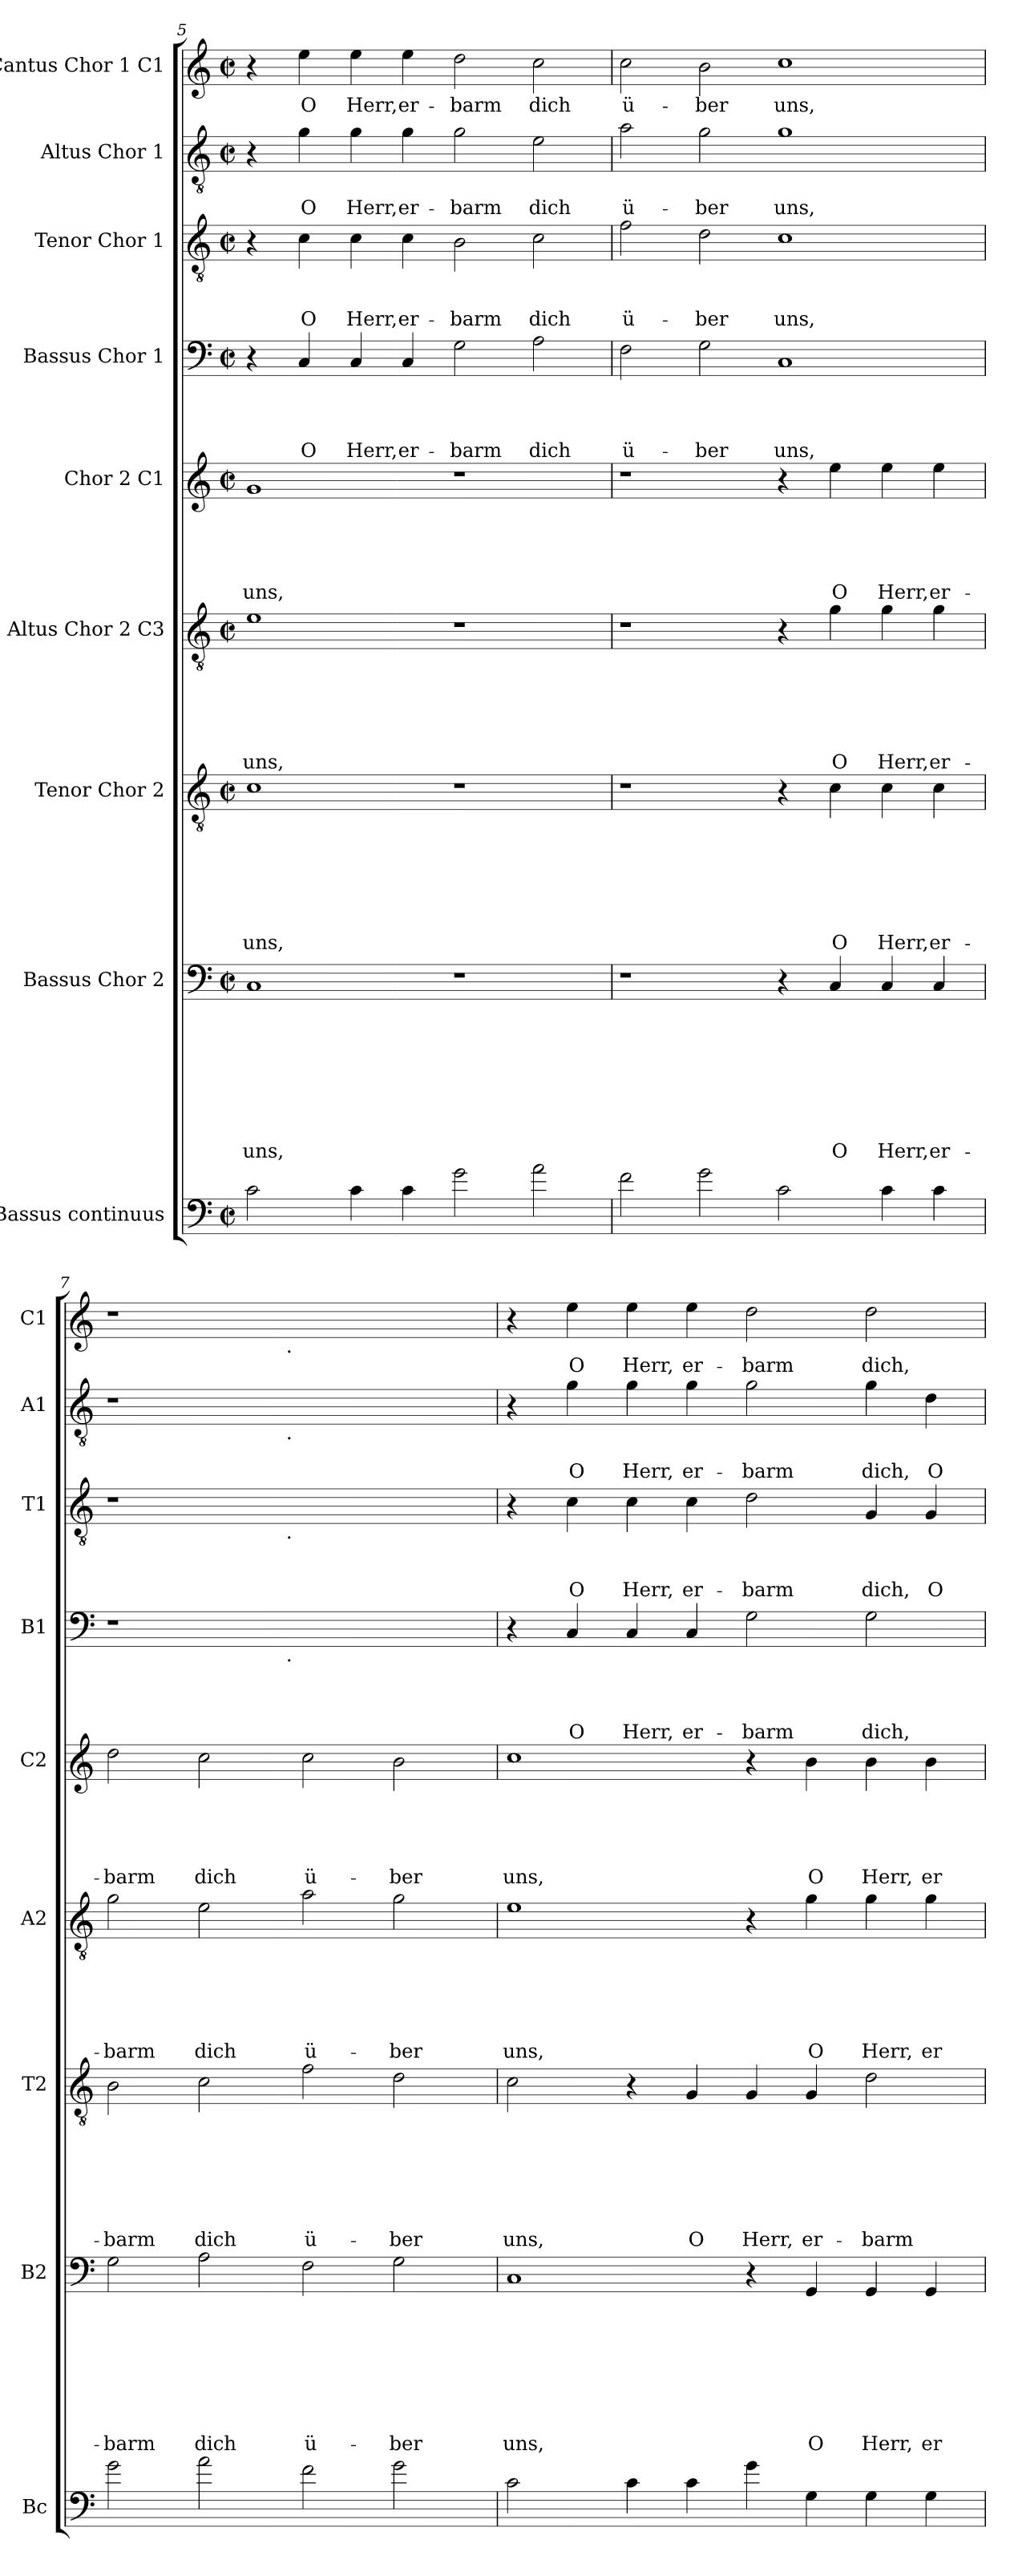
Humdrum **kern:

**kern	**kern	**text	**text	**text	**text	**text	**text	**text	**text	**kern	**text	**text	**text	**text	**text	**text	**text	**kern	**text	**text	**text	**text	**text	**text	**kern	**text	**text	**text	**text	**text	**kern	**text	**text	**text	**text	**kern	**text	**text	**text	**kern	**text	**text	**kern	**text
*part9	*part8	*part8	*part8	*part8	*part8	*part8	*part8	*part8	*part8	*part7	*part7	*part7	*part7	*part7	*part7	*part7	*part7	*part6	*part6	*part6	*part6	*part6	*part6	*part6	*part5	*part5	*part5	*part5	*part5	*part5	*part4	*part4	*part4	*part4	*part4	*part3	*part3	*part3	*part3	*part2	*part2	*part2	*part1	*part1
*staff9	*staff8	*staff8	*staff8	*staff8	*staff8	*staff8	*staff8	*staff8	*staff8	*staff7	*staff7	*staff7	*staff7	*staff7	*staff7	*staff7	*staff7	*staff6	*staff6	*staff6	*staff6	*staff6	*staff6	*staff6	*staff5	*staff5	*staff5	*staff5	*staff5	*staff5	*staff4	*staff4	*staff4	*staff4	*staff4	*staff3	*staff3	*staff3	*staff3	*staff2	*staff2	*staff2	*staff1	*staff1
*I"Bassus continuus	*I"Bassus Chor 2	*	*	*	*	*	*	*	*	*I"Tenor Chor 2	*	*	*	*	*	*	*	*I"Altus Chor 2 C3	*	*	*	*	*	*	*I"Chor 2 C1	*	*	*	*	*	*I"Bassus Chor 1	*	*	*	*	*I"Tenor Chor 1	*	*	*	*I"Altus Chor 1	*	*	*I"Cantus Chor 1 C1	*
*I'Bc	*I'B2	*	*	*	*	*	*	*	*	*I'T2	*	*	*	*	*	*	*	*I'A2	*	*	*	*	*	*	*I'C2	*	*	*	*	*	*I'B1	*	*	*	*	*I'T1	*	*	*	*I'A1	*	*	*I'C1	*
*clefF4	*clefF4	*	*	*	*	*	*	*	*	*clefGv2	*	*	*	*	*	*	*	*clefGv2	*	*	*	*	*	*	*clefG2	*	*	*	*	*	*clefF4	*	*	*	*	*clefGv2	*	*	*	*clefGv2	*	*	*clefG2	*
*ITrd7c12	*	*	*	*	*	*	*	*	*	*	*	*	*	*	*	*	*	*	*	*	*	*	*	*	*	*	*	*	*	*	*	*	*	*	*	*	*	*	*	*	*	*	*	*
*k[]	*k[]	*	*	*	*	*	*	*	*	*k[]	*	*	*	*	*	*	*	*k[]	*	*	*	*	*	*	*k[]	*	*	*	*	*	*k[]	*	*	*	*	*k[]	*	*	*	*k[]	*	*	*k[]	*
*C:	*C:	*	*	*	*	*	*	*	*	*C:	*	*	*	*	*	*	*	*C:	*	*	*	*	*	*	*C:	*	*	*	*	*	*C:	*	*	*	*	*C:	*	*	*	*C:	*	*	*C:	*
*M2/2	*M2/2	*	*	*	*	*	*	*	*	*M2/2	*	*	*	*	*	*	*	*M2/2	*	*	*	*	*	*	*M2/2	*	*	*	*	*	*M2/2	*	*	*	*	*M2/2	*	*	*	*M2/2	*	*	*M2/2	*
*met(c|)	*met(c|)	*	*	*	*	*	*	*	*	*met(c|)	*	*	*	*	*	*	*	*met(c|)	*	*	*	*	*	*	*met(c|)	*	*	*	*	*	*met(c|)	*	*	*	*	*met(c|)	*	*	*	*met(c|)	*	*	*met(c|)	*
=5	=5	=5	=5	=5	=5	=5	=5	=5	=5	=5	=5	=5	=5	=5	=5	=5	=5	=5	=5	=5	=5	=5	=5	=5	=5	=5	=5	=5	=5	=5	=5	=5	=5	=5	=5	=5	=5	=5	=5	=5	=5	=5	=5	=5
!	!	!	!	!	!	!	!	!	!LO:LY:b	!	!	!	!	!	!	!	!LO:LY:b	!	!	!	!	!	!	!LO:LY:b	!	!	!	!	!	!LO:LY:b	!	!	!	!	!	!	!	!	!	!	!	!	!	!
2C\	1C	.	.	.	.	.	.	.	uns,	1c	.	.	.	.	.	.	uns,	1e	.	.	.	.	.	uns,	1g	.	.	.	.	uns,	4r	.	.	.	.	4r	.	.	.	4r	.	.	4r	.
!	!	!	!	!	!	!	!	!	!	!	!	!	!	!	!	!	!	!	!	!	!	!	!	!	!	!	!	!	!	!	!	!	!	!	!LO:LY:b	!	!	!	!LO:LY:b	!	!	!LO:LY:b	!	!LO:LY:b
.	.	.	.	.	.	.	.	.	.	.	.	.	.	.	.	.	.	.	.	.	.	.	.	.	.	.	.	.	.	.	4C/	.	.	.	O	4c\	.	.	O	4g\	.	O	4ee\	O
!	!	!	!	!	!	!	!	!	!	!	!	!	!	!	!	!	!	!	!	!	!	!	!	!	!	!	!	!	!	!	!	!	!	!	!LO:LY:b	!	!	!	!LO:LY:b	!	!	!LO:LY:b	!	!LO:LY:b
4C\	.	.	.	.	.	.	.	.	.	.	.	.	.	.	.	.	.	.	.	.	.	.	.	.	.	.	.	.	.	.	4C/	.	.	.	Herr,	4c\	.	.	Herr,	4g\	.	Herr,	4ee\	Herr,
!	!	!	!	!	!	!	!	!	!	!	!	!	!	!	!	!	!	!	!	!	!	!	!	!	!	!	!	!	!	!	!	!	!	!	!LO:LY:b	!	!	!	!LO:LY:b	!	!	!LO:LY:b	!	!LO:LY:b
4C\	.	.	.	.	.	.	.	.	.	.	.	.	.	.	.	.	.	.	.	.	.	.	.	.	.	.	.	.	.	.	4C/	.	.	.	er-	4c\	.	.	er-	4g\	.	er-	4ee\	er-
!	!	!	!	!	!	!	!	!	!	!	!	!	!	!	!	!	!	!	!	!	!	!	!	!	!	!	!	!	!	!	!	!	!	!	!LO:LY:b	!	!	!	!LO:LY:b	!	!	!LO:LY:b	!	!LO:LY:b
2G\	1r	.	.	.	.	.	.	.	.	1r	.	.	.	.	.	.	.	1r	.	.	.	.	.	.	1r	.	.	.	.	.	2G\	.	.	.	-barm	2B\	.	.	-barm	2g\	.	-barm	2dd\	-barm
!	!	!	!	!	!	!	!	!	!	!	!	!	!	!	!	!	!	!	!	!	!	!	!	!	!	!	!	!	!	!	!	!	!	!	!LO:LY:b	!	!	!	!LO:LY:b	!	!	!LO:LY:b	!	!LO:LY:b
2A\	.	.	.	.	.	.	.	.	.	.	.	.	.	.	.	.	.	.	.	.	.	.	.	.	.	.	.	.	.	.	2A\	.	.	.	dich	2c\	.	.	dich	2e\	.	dich	2cc\	dich
=6	=6	=6	=6	=6	=6	=6	=6	=6	=6	=6	=6	=6	=6	=6	=6	=6	=6	=6	=6	=6	=6	=6	=6	=6	=6	=6	=6	=6	=6	=6	=6	=6	=6	=6	=6	=6	=6	=6	=6	=6	=6	=6	=6	=6
!	!	!	!	!	!	!	!	!	!	!	!	!	!	!	!	!	!	!	!	!	!	!	!	!	!	!	!	!	!	!	!	!	!	!	!LO:LY:b	!	!	!	!LO:LY:b	!	!	!LO:LY:b	!	!LO:LY:b
2F\	1r	.	.	.	.	.	.	.	.	1r	.	.	.	.	.	.	.	1r	.	.	.	.	.	.	1r	.	.	.	.	.	2F\	.	.	.	ü-	2f\	.	.	ü-	2a\	.	ü-	2cc\	ü-
!	!	!	!	!	!	!	!	!	!	!	!	!	!	!	!	!	!	!	!	!	!	!	!	!	!	!	!	!	!	!	!	!	!	!	!LO:LY:b	!	!	!	!LO:LY:b	!	!	!LO:LY:b	!	!LO:LY:b
2G\	.	.	.	.	.	.	.	.	.	.	.	.	.	.	.	.	.	.	.	.	.	.	.	.	.	.	.	.	.	.	2G\	.	.	.	-ber	2d\	.	.	-ber	2g\	.	-ber	2b\	-ber
!	!	!	!	!	!	!	!	!	!	!	!	!	!	!	!	!	!	!	!	!	!	!	!	!	!	!	!	!	!	!	!	!	!	!	!LO:LY:b	!	!	!	!LO:LY:b	!	!	!LO:LY:b	!	!LO:LY:b
2C\	4r	.	.	.	.	.	.	.	.	4r	.	.	.	.	.	.	.	4r	.	.	.	.	.	.	4r	.	.	.	.	.	1C	.	.	.	uns,	1c	.	.	uns,	1g	.	uns,	1cc	uns,
!	!	!	!	!	!	!	!	!	!LO:LY:b	!	!	!	!	!	!	!	!LO:LY:b	!	!	!	!	!	!	!LO:LY:b	!	!	!	!	!	!LO:LY:b	!	!	!	!	!	!	!	!	!	!	!	!	!	!
.	4C/	.	.	.	.	.	.	.	O	4c\	.	.	.	.	.	.	O	4g\	.	.	.	.	.	O	4ee\	.	.	.	.	O	.	.	.	.	.	.	.	.	.	.	.	.	.	.
!	!	!	!	!	!	!	!	!	!LO:LY:b	!	!	!	!	!	!	!	!LO:LY:b	!	!	!	!	!	!	!LO:LY:b	!	!	!	!	!	!LO:LY:b	!	!	!	!	!	!	!	!	!	!	!	!	!	!
4C\	4C/	.	.	.	.	.	.	.	Herr,	4c\	.	.	.	.	.	.	Herr,	4g\	.	.	.	.	.	Herr,	4ee\	.	.	.	.	Herr,	.	.	.	.	.	.	.	.	.	.	.	.	.	.
!	!	!	!	!	!	!	!	!	!LO:LY:b	!	!	!	!	!	!	!	!LO:LY:b	!	!	!	!	!	!	!LO:LY:b	!	!	!	!	!	!LO:LY:b	!	!	!	!	!	!	!	!	!	!	!	!	!	!
4C\	4C/	.	.	.	.	.	.	.	er-	4c\	.	.	.	.	.	.	er-	4g\	.	.	.	.	.	er-	4ee\	.	.	.	.	er-	.	.	.	.	.	.	.	.	.	.	.	.	.	.
=7	=7	=7	=7	=7	=7	=7	=7	=7	=7	=7	=7	=7	=7	=7	=7	=7	=7	=7	=7	=7	=7	=7	=7	=7	=7	=7	=7	=7	=7	=7	=7	=7	=7	=7	=7	=7	=7	=7	=7	=7	=7	=7	=7	=7
!	!	!	!	!	!	!	!	!	!LO:LY:b	!	!	!	!	!	!	!	!LO:LY:b	!	!	!	!	!	!	!LO:LY:b	!	!	!	!	!	!LO:LY:b	!	!	!	!	!	!	!	!	!	!	!	!	!	!
*	*	*	*	*	*	*	*	*	*	*	*	*	*	*	*	*	*	*	*	*	*	*	*	*	*	*	*	*	*	*	*^	*	*	*	*	*^	*	*	*	*^	*	*	*^	*
2G\	2G\	.	.	.	.	.	.	.	-barm	2B\	.	.	.	.	.	.	-barm	2g\	.	.	.	.	.	-barm	2dd\	.	.	.	.	-barm	1r	2ryy	.	.	.	.	1r	2ryy	.	.	.	1r	2ryy	.	.	1r	2ryy	.
!	!	!	!	!	!	!	!	!	!LO:LY:b	!	!	!	!	!	!	!	!LO:LY:b	!	!	!	!	!	!	!LO:LY:b	!	!	!	!	!	!LO:LY:b	!	!	!	!	!	!	!	!	!	!	!	!	!	!	!	!	!	!
2A\	2A\	.	.	.	.	.	.	.	dich	2c\	.	.	.	.	.	.	dich	2e\	.	.	.	.	.	dich	2cc\	.	.	.	.	dich	.	4...ryy	.	.	.	.	.	4...ryy	.	.	.	.	4...ryy	.	.	.	4...ryy	.
!	!	!	!	!	!	!	!	!	!	!	!	!	!	!	!	!	!	!	!	!	!	!	!	!	!	!	!	!	!	!	!	!	!	!	!	!	!	!	!	!	!	!	!	!	!	!	!LO:TX:b:t=.	!
!	!	!	!	!	!	!	!	!	!	!	!	!	!	!	!	!	!	!	!	!	!	!	!	!	!	!	!	!	!	!	!	!	!	!	!	!	!	!	!	!	!	!	!LO:TX:b:t=.	!	!	!	!	!
!	!	!	!	!	!	!	!	!	!	!	!	!	!	!	!	!	!	!	!	!	!	!	!	!	!	!	!	!	!	!	!	!	!	!	!	!	!	!LO:TX:b:t=.	!	!	!	!	!	!	!	!	!	!
!	!	!	!	!	!	!	!	!	!	!	!	!	!	!	!	!	!	!	!	!	!	!	!	!	!	!	!	!	!	!	!	!LO:TX:b:t=.	!	!	!	!	!	!	!	!	!	!	!	!	!	!	!	!
.	.	.	.	.	.	.	.	.	.	.	.	.	.	.	.	.	.	.	.	.	.	.	.	.	.	.	.	.	.	.	.	1ryy	.	.	.	.	.	1ryy	.	.	.	.	1ryy	.	.	.	1ryy	.
!	!	!	!	!	!	!	!	!	!LO:LY:b	!	!	!	!	!	!	!	!LO:LY:b	!	!	!	!	!	!	!LO:LY:b	!	!	!	!	!	!LO:LY:b	!	!	!	!	!	!	!	!	!	!	!	!	!	!	!	!	!	!
2F\	2F\	.	.	.	.	.	.	.	ü-	2f\	.	.	.	.	.	.	ü-	2a\	.	.	.	.	.	ü-	2cc\	.	.	.	.	ü-	1ryy	.	.	.	.	.	1ryy	.	.	.	.	1ryy	.	.	.	1ryy	.	.
!	!	!	!	!	!	!	!	!	!LO:LY:b	!	!	!	!	!	!	!	!LO:LY:b	!	!	!	!	!	!	!LO:LY:b	!	!	!	!	!	!LO:LY:b	!	!	!	!	!	!	!	!	!	!	!	!	!	!	!	!	!	!
2G\	2G\	.	.	.	.	.	.	.	-ber	2d\	.	.	.	.	.	.	-ber	2g\	.	.	.	.	.	-ber	2b\	.	.	.	.	-ber	.	.	.	.	.	.	.	.	.	.	.	.	.	.	.	.	.	.
.	.	.	.	.	.	.	.	.	.	.	.	.	.	.	.	.	.	.	.	.	.	.	.	.	.	.	.	.	.	.	.	32ryy	.	.	.	.	.	32ryy	.	.	.	.	32ryy	.	.	.	32ryy	.
!!LO:PB:g=z
=8	=8	=8	=8	=8	=8	=8	=8	=8	=8	=8	=8	=8	=8	=8	=8	=8	=8	=8	=8	=8	=8	=8	=8	=8	=8	=8	=8	=8	=8	=8	=8	=8	=8	=8	=8	=8	=8	=8	=8	=8	=8	=8	=8	=8	=8	=8	=8	=8
!	!	!	!	!	!	!	!	!	!LO:LY:b	!	!	!	!	!	!	!	!LO:LY:b	!	!	!	!	!	!	!LO:LY:b	!	!	!	!	!	!LO:LY:b	!	!	!	!	!	!	!	!	!	!	!	!	!	!	!	!	!	!
*	*	*	*	*	*	*	*	*	*	*	*	*	*	*	*	*	*	*	*	*	*	*	*	*	*	*	*	*	*	*	*v	*v	*	*	*	*	*	*	*	*	*	*v	*v	*	*	*v	*v	*
*	*	*	*	*	*	*	*	*	*	*	*	*	*	*	*	*	*	*	*	*	*	*	*	*	*	*	*	*	*	*	*	*	*	*	*	*v	*v	*	*	*	*	*	*	*	*
2C\	1C	.	.	.	.	.	.	.	uns,	2c\	.	.	.	.	.	.	uns,	1e	.	.	.	.	.	uns,	1cc	.	.	.	.	uns,	4r	.	.	.	.	4r	.	.	.	4r	.	.	4r	.
!	!	!	!	!	!	!	!	!	!	!	!	!	!	!	!	!	!	!	!	!	!	!	!	!	!	!	!	!	!	!	!	!	!	!	!LO:LY:b	!	!	!	!LO:LY:b	!	!	!LO:LY:b	!	!LO:LY:b
.	.	.	.	.	.	.	.	.	.	.	.	.	.	.	.	.	.	.	.	.	.	.	.	.	.	.	.	.	.	.	4C/	.	.	.	O	4c\	.	.	O	4g\	.	O	4ee\	O
!	!	!	!	!	!	!	!	!	!	!	!	!	!	!	!	!	!	!	!	!	!	!	!	!	!	!	!	!	!	!	!	!	!	!	!LO:LY:b	!	!	!	!LO:LY:b	!	!	!LO:LY:b	!	!LO:LY:b
4C\	.	.	.	.	.	.	.	.	.	4r	.	.	.	.	.	.	.	.	.	.	.	.	.	.	.	.	.	.	.	.	4C/	.	.	.	Herr,	4c\	.	.	Herr,	4g\	.	Herr,	4ee\	Herr,
!	!	!	!	!	!	!	!	!	!	!	!	!	!	!	!	!	!LO:LY:b	!	!	!	!	!	!	!	!	!	!	!	!	!	!	!	!	!	!LO:LY:b	!	!	!	!LO:LY:b	!	!	!LO:LY:b	!	!LO:LY:b
4C\	.	.	.	.	.	.	.	.	.	4G/	.	.	.	.	.	.	O	.	.	.	.	.	.	.	.	.	.	.	.	.	4C/	.	.	.	er-	4c\	.	.	er-	4g\	.	er-	4ee\	er-
!	!	!	!	!	!	!	!	!	!	!	!	!	!	!	!	!	!LO:LY:b	!	!	!	!	!	!	!	!	!	!	!	!	!	!	!	!	!	!LO:LY:b	!	!	!	!LO:LY:b	!	!	!LO:LY:b	!	!LO:LY:b
4G\	4r	.	.	.	.	.	.	.	.	4G/	.	.	.	.	.	.	Herr,	4r	.	.	.	.	.	.	4r	.	.	.	.	.	2G\	.	.	.	-barm	2d\	.	.	-barm	2g\	.	-barm	2dd\	-barm
!	!	!	!	!	!	!	!	!	!LO:LY:b	!	!	!	!	!	!	!	!LO:LY:b	!	!	!	!	!	!	!LO:LY:b	!	!	!	!	!	!LO:LY:b	!	!	!	!	!	!	!	!	!	!	!	!	!	!
4GG\	4GG/	.	.	.	.	.	.	.	O	4G/	.	.	.	.	.	.	er-	4g\	.	.	.	.	.	O	4b\	.	.	.	.	O	.	.	.	.	.	.	.	.	.	.	.	.	.	.
!	!	!	!	!	!	!	!	!	!LO:LY:b	!	!	!	!	!	!	!	!LO:LY:b	!	!	!	!	!	!	!LO:LY:b	!	!	!	!	!	!LO:LY:b	!	!	!	!	!LO:LY:b	!	!	!	!LO:LY:b	!	!	!LO:LY:b	!	!LO:LY:b
4GG\	4GG/	.	.	.	.	.	.	.	Herr,	2d\	.	.	.	.	.	.	-barm	4g\	.	.	.	.	.	Herr,	4b\	.	.	.	.	Herr,	2G\	.	.	.	dich,	4G/	.	.	dich,	4g\	.	dich,	2dd\	dich,
!	!	!	!	!	!	!	!	!	!LO:LY:b	!	!	!	!	!	!	!	!	!	!	!	!	!	!	!LO:LY:b	!	!	!	!	!	!LO:LY:b	!	!	!	!	!	!	!	!	!LO:LY:b	!	!	!LO:LY:b	!	!
4GG\	4GG/	.	.	.	.	.	.	.	er-	.	.	.	.	.	.	.	.	4g\	.	.	.	.	.	er-	4b\	.	.	.	.	er-	.	.	.	.	.	4G/	.	.	O	4d\	.	O	.	.
=	=	=	=	=	=	=	=	=	=	=	=	=	=	=	=	=	=	=	=	=	=	=	=	=	=	=	=	=	=	=	=	=	=	=	=	=	=	=	=	=	=	=	=	=
*-	*-	*-	*-	*-	*-	*-	*-	*-	*-	*-	*-	*-	*-	*-	*-	*-	*-	*-	*-	*-	*-	*-	*-	*-	*-	*-	*-	*-	*-	*-	*-	*-	*-	*-	*-	*-	*-	*-	*-	*-	*-	*-	*-	*-
